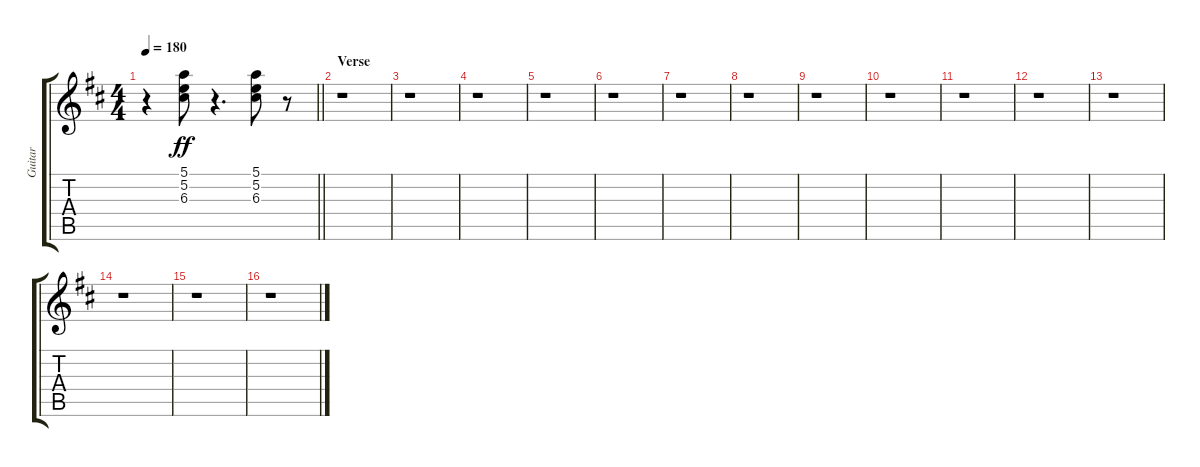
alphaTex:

\track ("Guitar" "Guitar") {instrument electricguitarclean}
\staff {score tabs}
\tuning (E4 B3 G3 D3 A2 E2) {hide}
\ts (4 4)
\tempo 180
\clef g2
\barLineRight lightlight
\ks bminor
r.4{dy ff} (5.1 5.2 6.3).8 r.4{d} (5.1 5.2 6.3).8 r.8 |
\section ("" "Verse")
r.1 |
r.1 |
r.1 |
r.1 |
r.1 |
r.1 |
r.1 |
r.1 |
r.1 |
r.1 |
r.1 |
r.1 |
r.1 |
r.1 |
r.1
